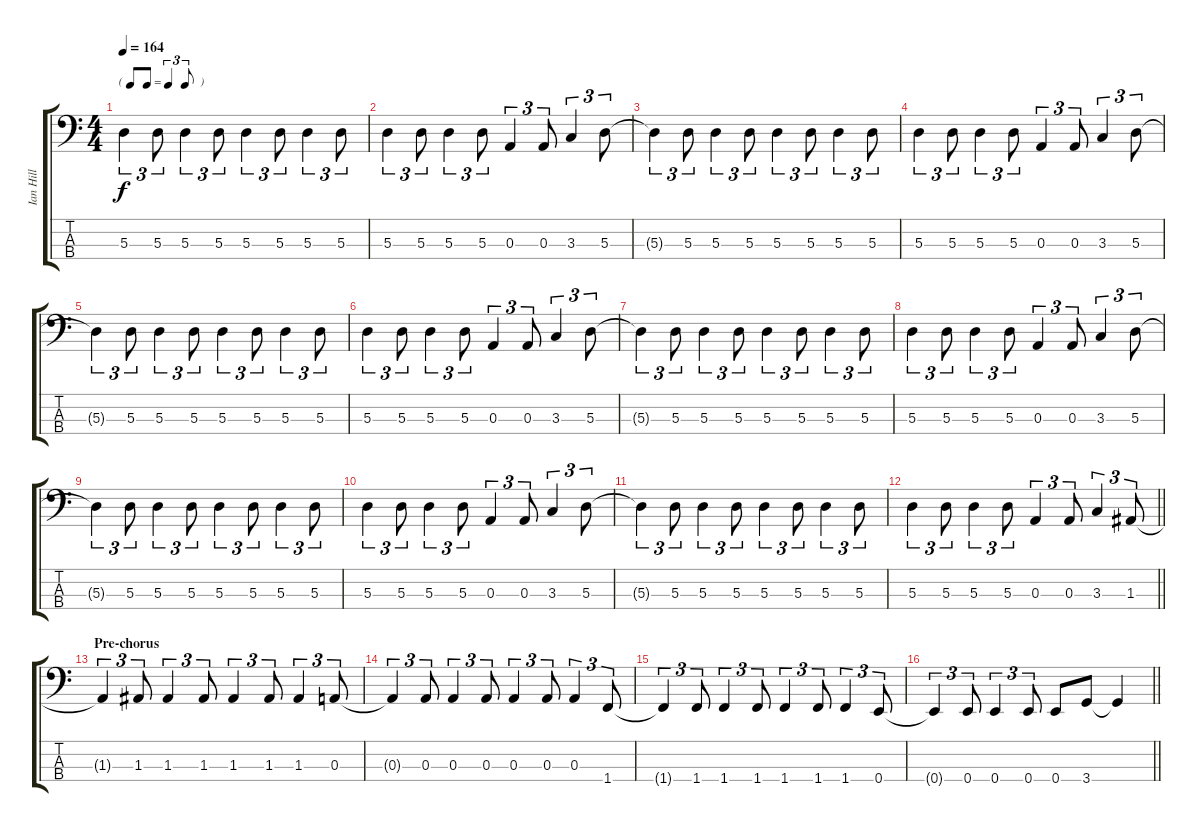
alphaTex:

\track ("Ian Hill" "Ian Hill") {instrument electricbasspick}
\staff {score tabs}
\tuning (G2 D2 A1 E1) {hide}
\ts (4 4)
\tf triplet8th
\tempo 164
\clef f4
\ks c
5.3{t}.4{tu (3 2) dy f} 5.3.8{tu (3 2)} 5.3.4{tu (3 2)} 5.3.8{tu (3 2)} 5.3.4{tu (3 2)} 5.3.8{tu (3 2)} 5.3.4{tu (3 2)} 5.3.8{tu (3 2)} |
5.3.4{tu (3 2)} 5.3.8{tu (3 2)} 5.3.4{tu (3 2)} 5.3.8{tu (3 2)} 0.3.4{tu (3 2)} 0.3.8{tu (3 2)} 3.3.4{tu (3 2)} 5.3.8{tu (3 2)} |
5.3{t}.4{tu (3 2)} 5.3.8{tu (3 2)} 5.3.4{tu (3 2)} 5.3.8{tu (3 2)} 5.3.4{tu (3 2)} 5.3.8{tu (3 2)} 5.3.4{tu (3 2)} 5.3.8{tu (3 2)} |
5.3.4{tu (3 2)} 5.3.8{tu (3 2)} 5.3.4{tu (3 2)} 5.3.8{tu (3 2)} 0.3.4{tu (3 2)} 0.3.8{tu (3 2)} 3.3.4{tu (3 2)} 5.3.8{tu (3 2)} |
5.3{t}.4{tu (3 2)} 5.3.8{tu (3 2)} 5.3.4{tu (3 2)} 5.3.8{tu (3 2)} 5.3.4{tu (3 2)} 5.3.8{tu (3 2)} 5.3.4{tu (3 2)} 5.3.8{tu (3 2)} |
5.3.4{tu (3 2)} 5.3.8{tu (3 2)} 5.3.4{tu (3 2)} 5.3.8{tu (3 2)} 0.3.4{tu (3 2)} 0.3.8{tu (3 2)} 3.3.4{tu (3 2)} 5.3.8{tu (3 2)} |
5.3{t}.4{tu (3 2)} 5.3.8{tu (3 2)} 5.3.4{tu (3 2)} 5.3.8{tu (3 2)} 5.3.4{tu (3 2)} 5.3.8{tu (3 2)} 5.3.4{tu (3 2)} 5.3.8{tu (3 2)} |
5.3.4{tu (3 2)} 5.3.8{tu (3 2)} 5.3.4{tu (3 2)} 5.3.8{tu (3 2)} 0.3.4{tu (3 2)} 0.3.8{tu (3 2)} 3.3.4{tu (3 2)} 5.3.8{tu (3 2)} |
5.3{t}.4{tu (3 2)} 5.3.8{tu (3 2)} 5.3.4{tu (3 2)} 5.3.8{tu (3 2)} 5.3.4{tu (3 2)} 5.3.8{tu (3 2)} 5.3.4{tu (3 2)} 5.3.8{tu (3 2)} |
5.3.4{tu (3 2)} 5.3.8{tu (3 2)} 5.3.4{tu (3 2)} 5.3.8{tu (3 2)} 0.3.4{tu (3 2)} 0.3.8{tu (3 2)} 3.3.4{tu (3 2)} 5.3.8{tu (3 2)} |
5.3{t}.4{tu (3 2)} 5.3.8{tu (3 2)} 5.3.4{tu (3 2)} 5.3.8{tu (3 2)} 5.3.4{tu (3 2)} 5.3.8{tu (3 2)} 5.3.4{tu (3 2)} 5.3.8{tu (3 2)} |
\barLineRight lightlight
5.3.4{tu (3 2)} 5.3.8{tu (3 2)} 5.3.4{tu (3 2)} 5.3.8{tu (3 2)} 0.3.4{tu (3 2)} 0.3.8{tu (3 2)} 3.3.4{tu (3 2)} 1.3.8{tu (3 2)} |
\section ("" "Pre-chorus")
1.3{t}.4{tu (3 2)} 1.3.8{tu (3 2)} 1.3.4{tu (3 2)} 1.3.8{tu (3 2)} 1.3.4{tu (3 2)} 1.3.8{tu (3 2)} 1.3.4{tu (3 2)} 0.3.8{tu (3 2)} |
0.3{t}.4{tu (3 2)} 0.3.8{tu (3 2)} 0.3.4{tu (3 2)} 0.3.8{tu (3 2)} 0.3.4{tu (3 2)} 0.3.8{tu (3 2)} 0.3.4{tu (3 2)} 1.4.8{tu (3 2)} |
1.4{t}.4{tu (3 2)} 1.4.8{tu (3 2)} 1.4.4{tu (3 2)} 1.4.8{tu (3 2)} 1.4.4{tu (3 2)} 1.4.8{tu (3 2)} 1.4.4{tu (3 2)} 0.4.8{tu (3 2)} |
\barLineRight lightlight
0.4{t}.4{tu (3 2)} 0.4.8{tu (3 2)} 0.4.4{tu (3 2)} 0.4.8{tu (3 2)} 0.4.8 3.4.8 3.4{t}.4
